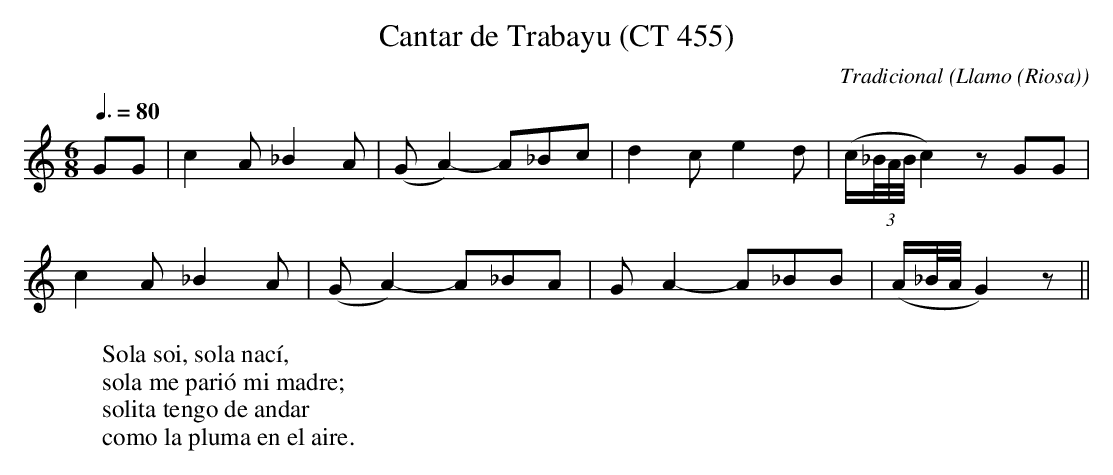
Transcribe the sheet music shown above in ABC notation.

X:1
T:Cantar de Trabayu (CT 455)
C:Tradicional
O:Llamo (Riosa)
M:6/8
L:1/8
Q:3/8=80
K:C
GG|c2 A _B2 A|(G A2-)A_Bc|d2 c e2 d|(c/(3_B/4A/4B/4 c2) zGG|
c2 A _B2 A|(G A2-)A_BA|G A2-A_BB|(A/_B/4A/4 G2) z||
W:Sola soi, sola nací,
W:sola me parió mi madre;
W:solita tengo de andar
W:como la pluma en el aire.
W:
